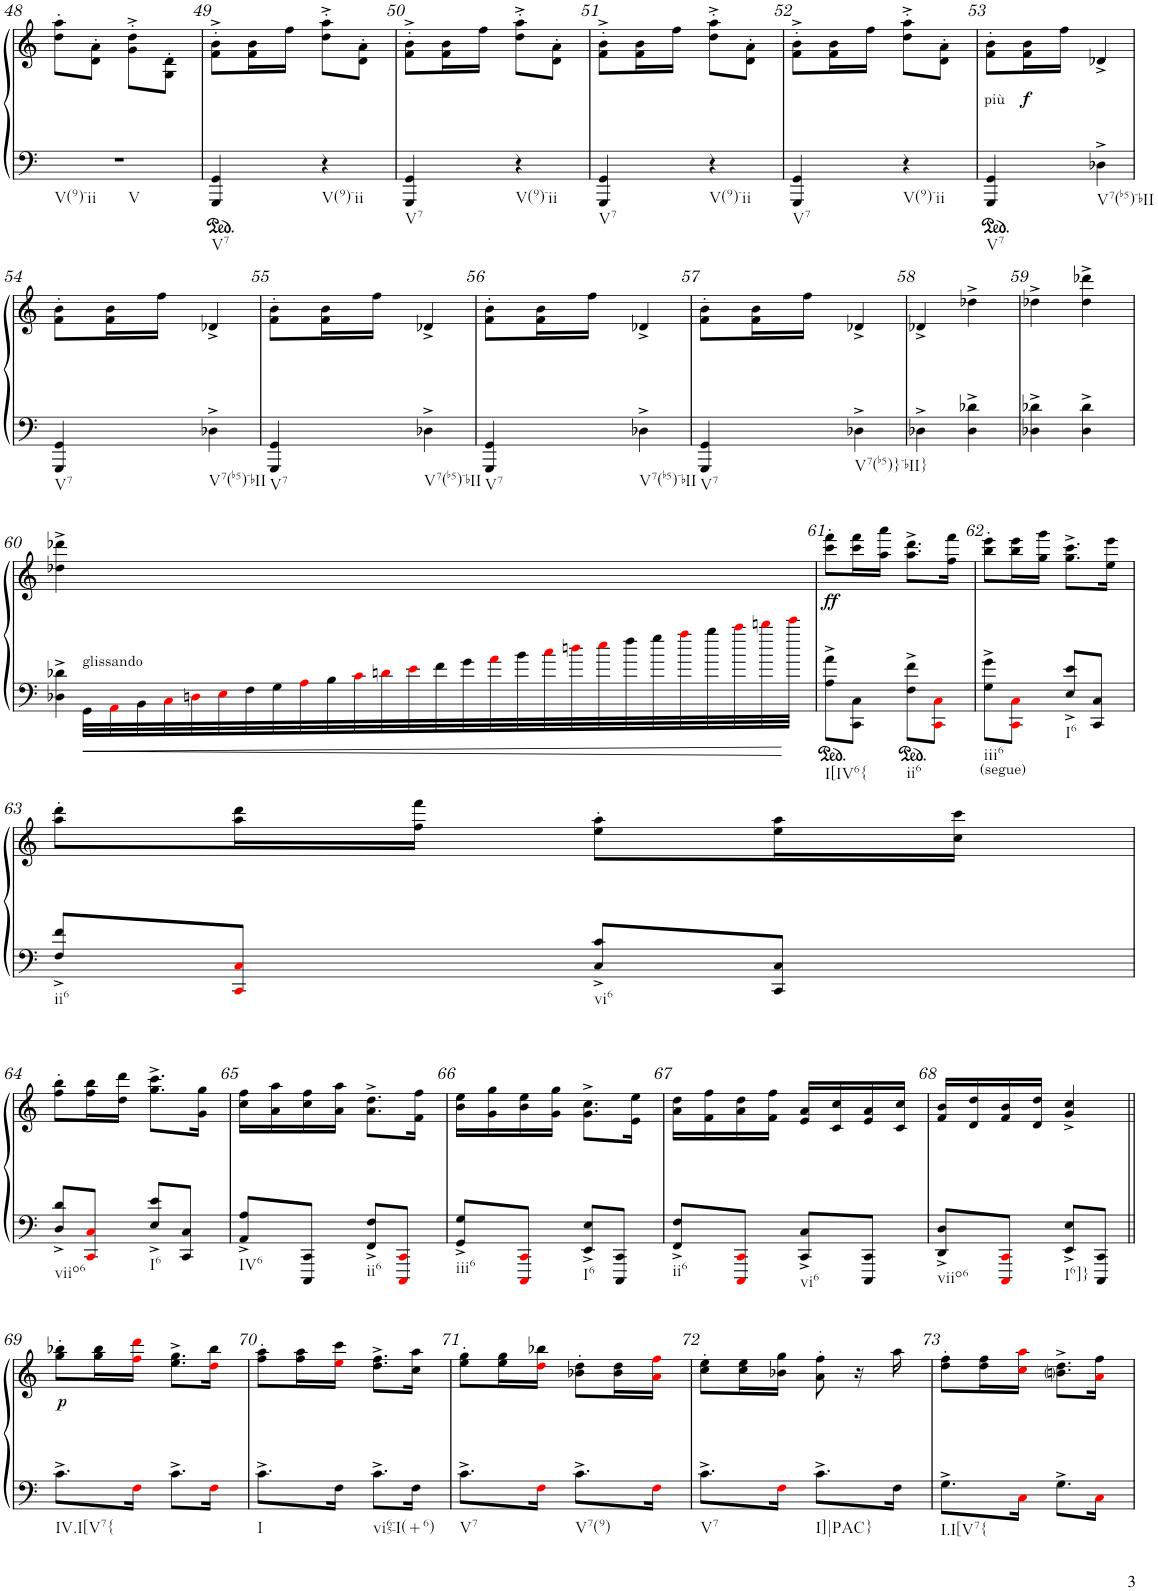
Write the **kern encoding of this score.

**kern	**kern	**dynam
*part1	*part1	*part1
*staff2	*staff1	*staff1/2
*I"Midi_1	*	*
!!LO:PB:g=z
*clefG2	*clefG2	*
*k[]	*k[]	*
*M2/4	*M2/4	*
=48	=48	=48
!LO:TX:b:t=V(9)-ii	!	!
!LO:TX:b:t=V	!	!
2r	8dd\' 8aa\'L	.
.	8d\' 8a\'J	.
.	8g\'^ 8dd\'^L	.
.	8G\' 8d\'J	.
=49	=49	=49
!LO:TX:b:t=V7	!	!
4GGG/ 4GG/	8f\'^ 8b\'^L	.
.	16f\ 16b\L	.
.	16ff\JJ	.
!LO:TX:b:t=V(9)-ii	!	!
4r	8dd\'^ 8aa\'^L	.
.	8d\' 8a\'J	.
=50	=50	=50
!LO:TX:b:t=V7	!	!
4GGG/ 4GG/	8f\'^ 8b\'^L	.
.	16f\ 16b\L	.
.	16ff\JJ	.
!LO:TX:b:t=V(9)-ii	!	!
4r	8dd\'^ 8aa\'^L	.
.	8d\' 8a\'J	.
=51	=51	=51
!LO:TX:b:t=V7	!	!
4GGG/ 4GG/	8f\'^ 8b\'^L	.
.	16f\ 16b\L	.
.	16ff\JJ	.
!LO:TX:b:t=V(9)-ii	!	!
4r	8dd\'^ 8aa\'^L	.
.	8d\' 8a\'J	.
=52	=52	=52
!LO:TX:b:t=V7	!	!
4GGG/ 4GG/	8f\'^ 8b\'^L	.
.	16f\ 16b\L	.
.	16ff\JJ	.
!LO:TX:b:t=V(9)-ii	!	!
4r	8dd\'^ 8aa\'^L	.
.	8d\' 8a\'J	.
=53	=53	=53
!	!LO:TX:b:t=più	!
!LO:TX:b:t=V7	!	!
4GGG/ 4GG/	8f\' 8b\'L	.
!	!	!LO:DY:b
.	16f\ 16b\L	f
.	16ff\JJ	.
!LO:TX:b:t=V7(b5)-bII	!	!
4D-X^\	4d-X^/	.
!!LO:LB:g=z
=54	=54	=54
!LO:TX:b:t=V7	!	!
4GGG/ 4GG/	8f\' 8b\'L	.
.	16f\ 16b\L	.
.	16ff\JJ	.
!LO:TX:b:t=V7(b5)-bII	!	!
4D-X^\	4d-X^/	.
=55	=55	=55
!LO:TX:b:t=V7	!	!
4GGG/ 4GG/	8f\' 8b\'L	.
.	16f\ 16b\L	.
.	16ff\JJ	.
!LO:TX:b:t=V7(b5)-bII	!	!
4D-X^\	4d-X^/	.
=56	=56	=56
!LO:TX:b:t=V7	!	!
4GGG/ 4GG/	8f\' 8b\'L	.
.	16f\ 16b\L	.
.	16ff\JJ	.
!LO:TX:b:t=V7(b5)-bII	!	!
4D-X^\	4d-X^/	.
=57	=57	=57
!LO:TX:b:t=V7	!	!
4GGG/ 4GG/	8f\' 8b\'L	.
.	16f\ 16b\L	.
.	16ff\JJ	.
!LO:TX:b:t=V7(b5)}-bII}	!	!
4D-X^\	4d-X^/	.
=58	=58	=58
4D-X^\	4d-X^/	.
4D-\^ 4d-X\^	4dd-X^\	.
=59	=59	=59
4D-X\^ 4d-X\^	4dd-X^\	.
4D-\^ 4d-\^	4dd-\^ 4ddd-X\^	.
!!LO:LB:g=z
=60	=60	=60
4D-X\^ 4d-X\^	4dd-X\^ 4ddd-X\^	.
*Xbrackettup	*	*
!LO:TX:a:t=glissando	!	!
108GG\LLL	4ryy	.
108AAi\	.	.
108BB\	.	.
108Ci\	.	.
108Dni\	.	.
108Ei\	.	.
108F\	.	.
108G\	.	.
108Ai\	.	.
108B\	.	.
108ci\	.	.
108dni\	.	.
108ei\	.	.
108f\	.	.
108g\	.	.
108ai\	.	.
108b\	.	.
108cci\	.	.
108ddni\	.	.
108eei\	.	.
108ff\	.	.
108gg\	.	.
108aai\	.	.
108bb\	.	.
108ccci\	.	.
108dddni\	.	.
108eeei\JJJ	.	.
=61	=61	=61
!LO:TX:b:t=I[IV6{	!	!
!	!	!LO:DY:b
8A\^ 8a\^L	8ccc\' 8fff\'L	ff
8CC\ 8C\J	16ccc\ 16fff\L	.
.	16aa\ 16aaa\JJ	.
!LO:TX:b:t=ii6	!	!
8F\^ 8f\^L	8.aa\^ 8.ddd\^L	.
8CCi\ 8Ci\J	.	.
.	16ff\ 16fff\Jk	.
=62	=62	=62
!LO:TX:b:t=(segue)	!	!
!LO:TX:b:t=iii6	!	!
8G\^ 8g\^L	8bb\' 8eee\'L	.
8CCi\ 8Ci\J	16bb\ 16eee\L	.
.	16gg\ 16ggg\JJ	.
!LO:TX:b:t=I6	!	!
8E/^ 8e/^L	8.gg\^ 8.ccc\^L	.
8CC/ 8C/J	.	.
.	16ee\ 16eee\Jk	.
!!LO:LB:g=z
=63	=63	=63
!LO:TX:b:t=ii6	!	!
8F/^ 8f/^L	8aa\' 8ddd\'L	.
8CCi/ 8Ci/J	16aa\ 16ddd\L	.
.	16ff\ 16fff\JJ	.
!LO:TX:b:t=vi6	!	!
8C/^ 8c/^L	8ee\' 8aa\'L	.
8CC/ 8C/J	16ee\ 16aa\L	.
.	16cc\ 16ccc\JJ	.
!!LO:LB:g=z
=64	=64	=64
!LO:TX:b:t=viio6	!	!
8D/^ 8d/^L	8ff\' 8bb\'L	.
8CCi/ 8Ci/J	16ff\ 16bb\L	.
.	16dd\ 16ddd\JJ	.
!LO:TX:b:t=I6	!	!
8E/^ 8e/^L	8.gg\^ 8.ccc\^L	.
8CC/ 8C/J	.	.
.	16g\ 16gg\Jk	.
=65	=65	=65
!LO:TX:b:t=IV6	!	!
8AA/^ 8A/^L	16cc\ 16ff\LL	.
.	16a\ 16aa\	.
8CCC/ 8CC/J	16cc\ 16ff\	.
.	16a\ 16aa\JJ	.
!LO:TX:b:t=ii6	!	!
8FF/^ 8F/^L	8.a\^ 8.dd\^L	.
8CCCi/ 8CCi/J	.	.
.	16f\ 16ff\Jk	.
=66	=66	=66
!LO:TX:b:t=iii6	!	!
8GG/^ 8G/^L	16b\ 16ee\LL	.
.	16g\ 16gg\	.
8CCCi/ 8CCi/J	16b\ 16ee\	.
.	16g\ 16gg\JJ	.
!LO:TX:b:t=I6	!	!
8EE/^ 8E/^L	8.g\^ 8.cc\^L	.
8CCC/ 8CC/J	.	.
.	16e\ 16ee\Jk	.
=67	=67	=67
!LO:TX:b:t=ii6	!	!
8FF/^ 8F/^L	16a\ 16dd\LL	.
.	16f\ 16ff\	.
8CCCi/ 8CCi/J	16a\ 16dd\	.
.	16f\ 16ff\JJ	.
!LO:TX:b:t=vi6	!	!
8CC/^ 8C/^L	16e/ 16a/LL	.
.	16c/ 16cc/	.
8CCC/ 8CC/J	16e/ 16a/	.
.	16c/ 16cc/JJ	.
=68	=68	=68
!LO:TX:b:t=viio6	!	!
8DD/^ 8D/^L	16f/ 16b/LL	.
.	16d/ 16dd/	.
8CCCi/ 8CCi/J	16f/ 16b/	.
.	16d/ 16dd/JJ	.
!LO:TX:b:t=I6]}	!	!
8EE/^ 8E/^L	4g/^ 4cc/^	.
8CCC/ 8CC/J	.	.
!!LO:LB:g=z
=69||	=69||	=69||
!LO:TX:b:t=IV.I[V7{	!	!
!	!	!LO:DY:b
8.c^\L	8gg\' 8bb-X\'L	p
.	16gg\ 16bb-\L	.
16Fi\Jk	16ffi\ 16dddi\JJ	.
8.c^\L	8.ee\^ 8.gg\^L	.
16Fi\Jk	16ddi\ 16bb-\Jk	.
=70	=70	=70
!LO:TX:b:t=I	!	!
8.c^\L	8ff\' 8aa\'L	.
.	16ff\ 16aa\L	.
16F\Jk	16eei\ 16ccc\JJ	.
!LO:TX:b:t=vi65-I(+6)	!	!
8.c^\L	8.dd\^ 8.ff\^L	.
16F\Jk	16cc\ 16aa\Jk	.
=71	=71	=71
!LO:TX:b:t=V7	!	!
8.c^\L	8ee\' 8gg\'L	.
.	16ee\ 16gg\L	.
16Fi\Jk	16ddi\ 16bb-X\JJ	.
!LO:TX:b:t=V7(9)	!	!
8.c^\L	8b-X\' 8dd\'L	.
.	16b-\ 16dd\L	.
16Fi\Jk	16ai\ 16ffi\JJ	.
=72	=72	=72
!LO:TX:b:t=V7	!	!
8.c^\L	8cc\' 8ee\'L	.
.	16cc\ 16ee\L	.
16Fi\Jk	16b-X\ 16gg\JJ	.
!LO:TX:b:t=I]|PAC}	!	!
8.c^\L	8a\' 8ff\'	.
.	16r	.
16F\Jk	16aa\	.
=73	=73	=73
!LO:TX:b:t=I.I[V7{	!	!
8.G^\L	8dd\' 8ff\'L	.
.	16dd\ 16ff\L	.
16Ci\Jk	16cci\ 16aai\JJ	.
8.G^\L	8.bnj\^ 8.dd\^L	.
16Ci\Jk	16ai\ 16ff\Jk	.
=	=	=
*-	*-	*-
